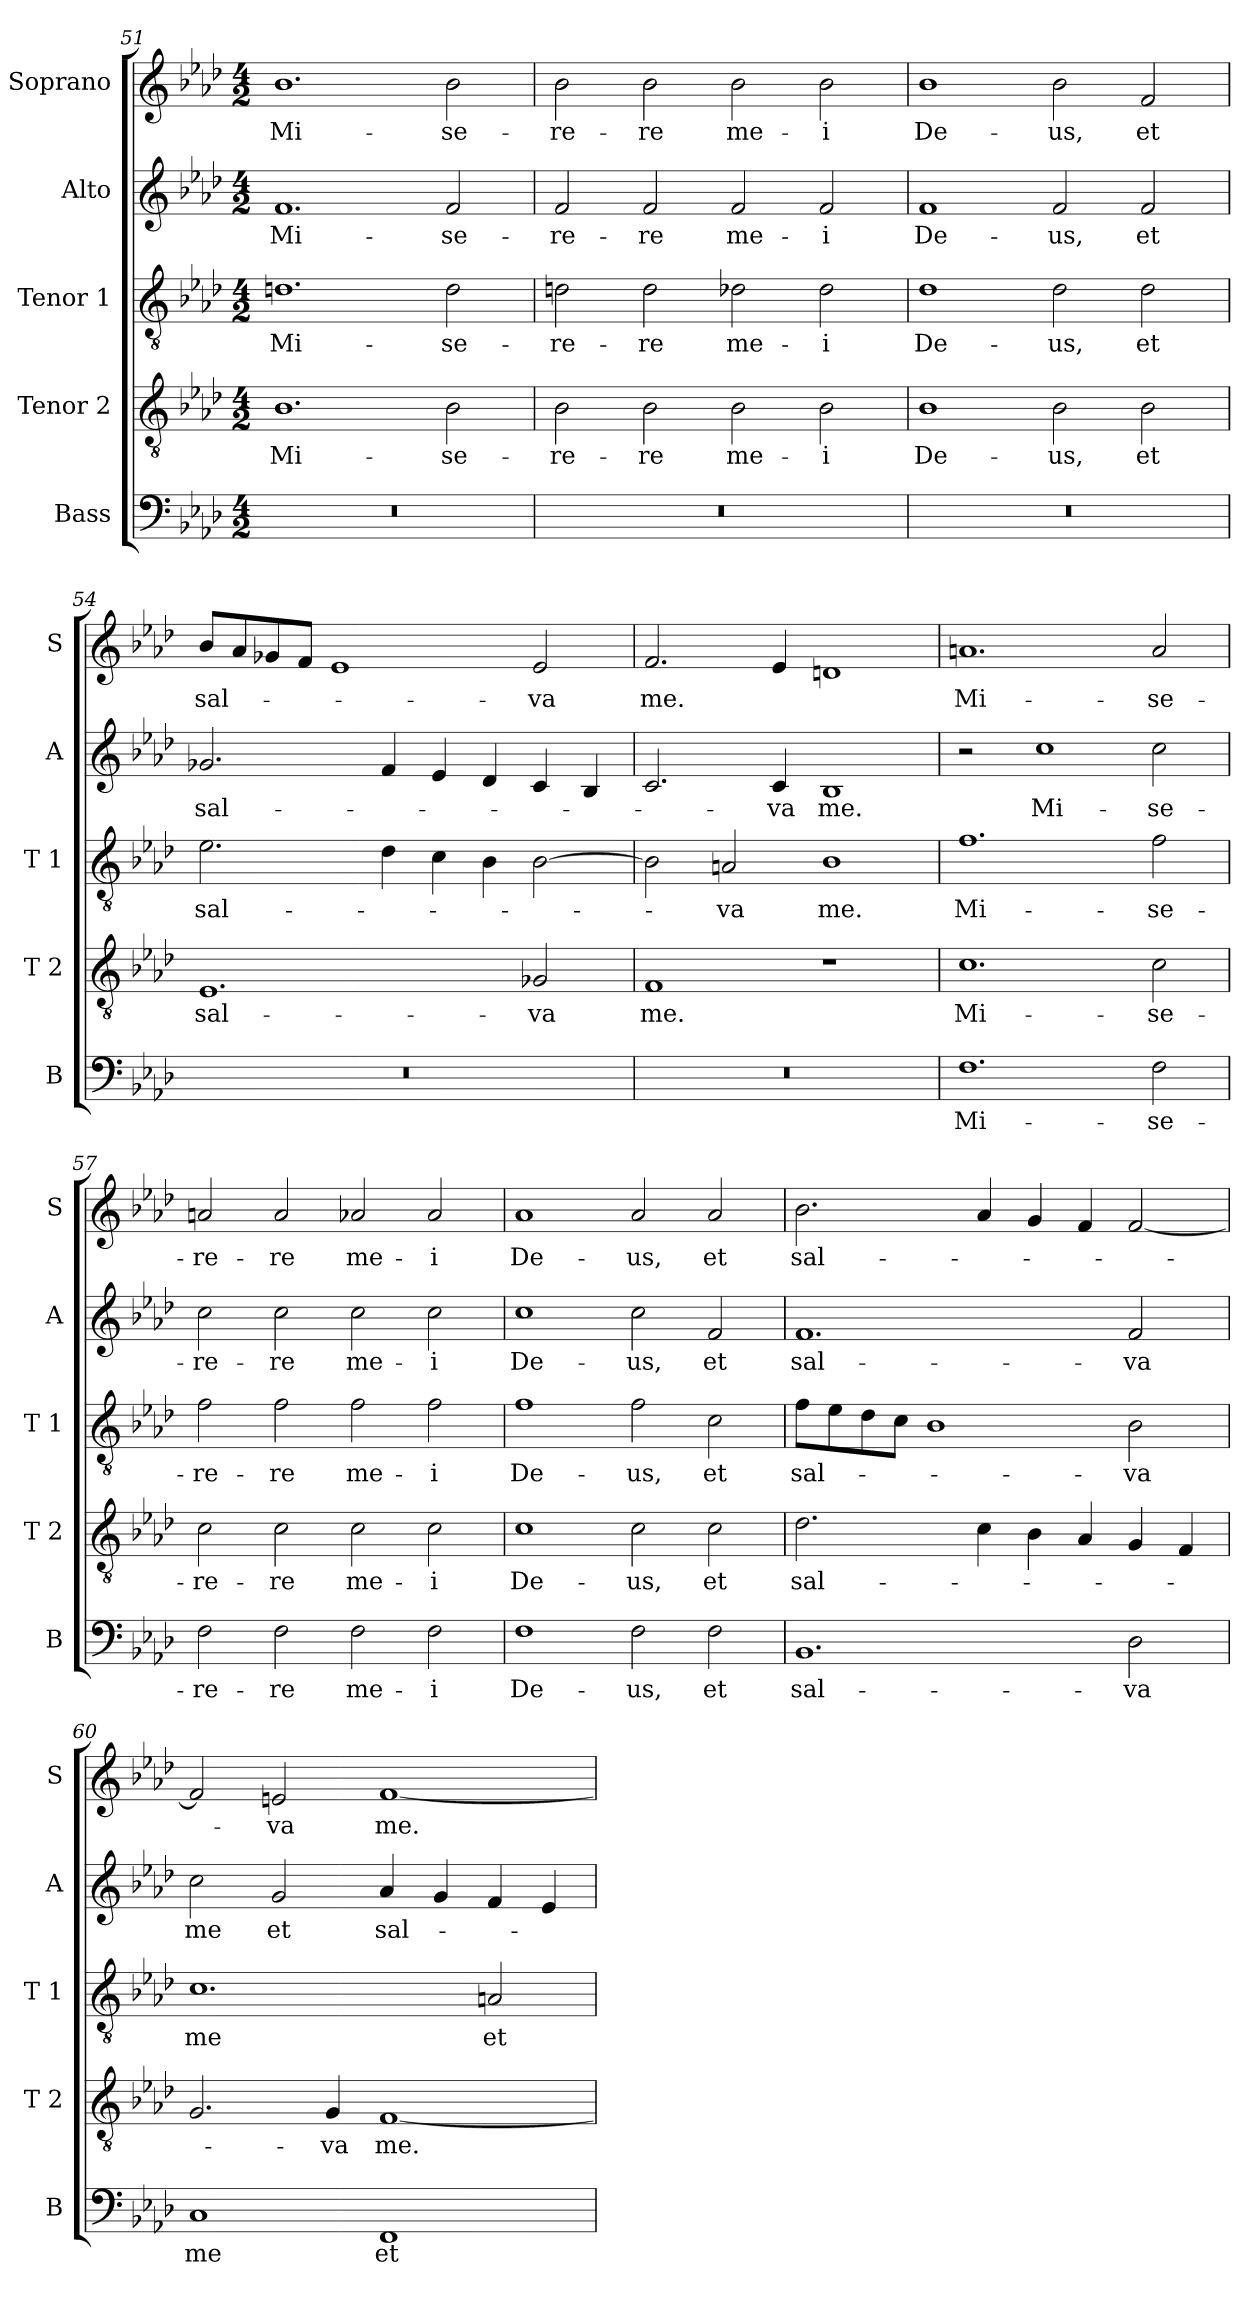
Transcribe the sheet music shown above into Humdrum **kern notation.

**kern	**text	**kern	**text	**kern	**text	**kern	**text	**kern	**text
*part5	*part5	*part4	*part4	*part3	*part3	*part2	*part2	*part1	*part1
*staff5	*staff5	*staff4	*staff4	*staff3	*staff3	*staff2	*staff2	*staff1	*staff1
*I"Bass	*	*I"Tenor 2	*	*I"Tenor 1	*	*I"Alto	*	*I"Soprano	*
*I'B	*	*I'T 2	*	*I'T 1	*	*I'A	*	*I'S	*
!!LO:LB:g=z
*clefF4	*	*clefGv2	*	*clefGv2	*	*clefG2	*	*clefG2	*
*k[b-e-a-d-]	*	*k[b-e-a-d-]	*	*k[b-e-a-d-]	*	*k[b-e-a-d-]	*	*k[b-e-a-d-]	*
*A-:	*	*A-:	*	*A-:	*	*A-:	*	*A-:	*
*M4/2	*	*M4/2	*	*M4/2	*	*M4/2	*	*M4/2	*
=51	=51	=51	=51	=51	=51	=51	=51	=51	=51
!	!	!	!LO:LY:b	!	!LO:LY:b	!	!LO:LY:b	!	!LO:LY:b
0r	.	1.B-	Mi-	1.dn	Mi-	1.f	Mi-	1.b-	Mi-
!	!	!	!LO:LY:b	!	!LO:LY:b	!	!LO:LY:b	!	!LO:LY:b
.	.	2B-\	-se-	2d\	-se-	2f/	-se-	2b-\	-se-
=52	=52	=52	=52	=52	=52	=52	=52	=52	=52
!	!	!	!LO:LY:b	!	!LO:LY:b	!	!LO:LY:b	!	!LO:LY:b
0r	.	2B-\	-re-	2dn\	-re-	2f/	-re-	2b-\	-re-
!	!	!	!LO:LY:b	!	!LO:LY:b	!	!LO:LY:b	!	!LO:LY:b
.	.	2B-\	-re	2d\	-re	2f/	-re	2b-\	-re
!	!	!	!LO:LY:b	!	!LO:LY:b	!	!LO:LY:b	!	!LO:LY:b
.	.	2B-\	me-	2d-X\	me-	2f/	me-	2b-\	me-
!	!	!	!LO:LY:b	!	!LO:LY:b	!	!LO:LY:b	!	!LO:LY:b
.	.	2B-\	-i	2d-\	-i	2f/	-i	2b-\	-i
=53	=53	=53	=53	=53	=53	=53	=53	=53	=53
!	!	!	!LO:LY:b	!	!LO:LY:b	!	!LO:LY:b	!	!LO:LY:b
0r	.	1B-	De-	1d-	De-	1f	De-	1b-	De-
!	!	!	!LO:LY:b	!	!LO:LY:b	!	!LO:LY:b	!	!LO:LY:b
.	.	2B-\	-us,	2d-\	-us,	2f/	-us,	2b-\	-us,
!	!	!	!LO:LY:b	!	!LO:LY:b	!	!LO:LY:b	!	!LO:LY:b
.	.	2B-\	et	2d-\	et	2f/	et	2f/	et
=54	=54	=54	=54	=54	=54	=54	=54	=54	=54
!	!	!	!LO:LY:b	!	!LO:LY:b	!	!LO:LY:b	!	!LO:LY:b
0r	.	1.E-	sal-	2.e-\	sal-	2.g-X/	sal-	8b-/L	sal-
.	.	.	.	.	.	.	.	8a-/	.
.	.	.	.	.	.	.	.	8g-X/	.
.	.	.	.	.	.	.	.	8f/J	.
.	.	.	.	.	.	.	.	1e-	.
.	.	.	.	4d-\	.	4f/	.	.	.
.	.	.	.	4c\	.	4e-/	.	.	.
.	.	.	.	4B-\	.	4d-/	.	.	.
!	!	!	!LO:LY:b	!	!	!	!	!	!LO:LY:b
.	.	2G-X/	-va	[2B-\	.	4c/	.	2e-/	-va
.	.	.	.	.	.	4B-/	.	.	.
=55	=55	=55	=55	=55	=55	=55	=55	=55	=55
!	!	!	!LO:LY:b	!	!	!	!	!	!LO:LY:b
0r	.	1F	me.	2B-\]	.	2.c/	.	2.f/	me.
!	!	!	!	!	!LO:LY:b	!	!	!	!
.	.	.	.	2An/	-va	.	.	.	.
!	!	!	!	!	!	!	!LO:LY:b	!	!
.	.	.	.	.	.	4c/	-va	4e-/	.
!	!	!	!	!	!LO:LY:b	!	!LO:LY:b	!	!
.	.	1r	.	1B-	me.	1B-	me.	1dn	.
!!LO:LB:g=z
=56	=56	=56	=56	=56	=56	=56	=56	=56	=56
!	!LO:LY:b	!	!LO:LY:b	!	!LO:LY:b	!	!	!	!LO:LY:b
1.F	Mi-	1.c	Mi-	1.f	Mi-	2r	.	1.an	Mi-
!	!	!	!	!	!	!	!LO:LY:b	!	!
.	.	.	.	.	.	1cc	Mi-	.	.
!	!LO:LY:b	!	!LO:LY:b	!	!LO:LY:b	!	!LO:LY:b	!	!LO:LY:b
2F\	-se-	2c\	-se-	2f\	-se-	2cc\	-se-	2a/	-se-
=57	=57	=57	=57	=57	=57	=57	=57	=57	=57
!	!LO:LY:b	!	!LO:LY:b	!	!LO:LY:b	!	!LO:LY:b	!	!LO:LY:b
2F\	-re-	2c\	-re-	2f\	-re-	2cc\	-re-	2an/	-re-
!	!LO:LY:b	!	!LO:LY:b	!	!LO:LY:b	!	!LO:LY:b	!	!LO:LY:b
2F\	-re	2c\	-re	2f\	-re	2cc\	-re	2a/	-re
!	!LO:LY:b	!	!LO:LY:b	!	!LO:LY:b	!	!LO:LY:b	!	!LO:LY:b
2F\	me-	2c\	me-	2f\	me-	2cc\	me-	2a-X/	me-
!	!LO:LY:b	!	!LO:LY:b	!	!LO:LY:b	!	!LO:LY:b	!	!LO:LY:b
2F\	-i	2c\	-i	2f\	-i	2cc\	-i	2a-/	-i
=58	=58	=58	=58	=58	=58	=58	=58	=58	=58
!	!LO:LY:b	!	!LO:LY:b	!	!LO:LY:b	!	!LO:LY:b	!	!LO:LY:b
1F	De-	1c	De-	1f	De-	1cc	De-	1a-	De-
!	!LO:LY:b	!	!LO:LY:b	!	!LO:LY:b	!	!LO:LY:b	!	!LO:LY:b
2F\	-us,	2c\	-us,	2f\	-us,	2cc\	-us,	2a-/	-us,
!	!LO:LY:b	!	!LO:LY:b	!	!LO:LY:b	!	!LO:LY:b	!	!LO:LY:b
2F\	et	2c\	et	2c\	et	2f/	et	2a-/	et
=59	=59	=59	=59	=59	=59	=59	=59	=59	=59
!	!LO:LY:b	!	!LO:LY:b	!	!LO:LY:b	!	!LO:LY:b	!	!LO:LY:b
1.BB-	sal-	2.d-\	sal-	8f\L	sal-	1.f	sal-	2.b-\	sal-
.	.	.	.	8e-\	.	.	.	.	.
.	.	.	.	8d-\	.	.	.	.	.
.	.	.	.	8c\J	.	.	.	.	.
.	.	.	.	1B-	.	.	.	.	.
.	.	4c\	.	.	.	.	.	4a-/	.
.	.	4B-\	.	.	.	.	.	4g/	.
.	.	4A-/	.	.	.	.	.	4f/	.
!	!LO:LY:b	!	!	!	!LO:LY:b	!	!LO:LY:b	!	!
2D-\	-va	4G/	.	2B-\	-va	2f/	-va	[2f/	.
.	.	4F/	.	.	.	.	.	.	.
=60	=60	=60	=60	=60	=60	=60	=60	=60	=60
!	!LO:LY:b	!	!	!	!LO:LY:b	!	!LO:LY:b	!	!
1C	me	2.G/	.	1.c	me	2cc\	me	2f/]	.
!	!	!	!	!	!	!	!LO:LY:b	!	!LO:LY:b
.	.	.	.	.	.	2g/	et	2en/	-va
!	!	!	!LO:LY:b	!	!	!	!	!	!
.	.	4G/	-va	.	.	.	.	.	.
!	!LO:LY:b	!	!LO:LY:b	!	!	!	!LO:LY:b	!	!LO:LY:b
1FF	et	[1F	me.	.	.	4a-/	sal-	[1f	me.
.	.	.	.	.	.	4g/	.	.	.
!	!	!	!	!	!LO:LY:b	!	!	!	!
.	.	.	.	2An/	et	4f/	.	.	.
.	.	.	.	.	.	4e-/	.	.	.
=	=	=	=	=	=	=	=	=	=
*-	*-	*-	*-	*-	*-	*-	*-	*-	*-
